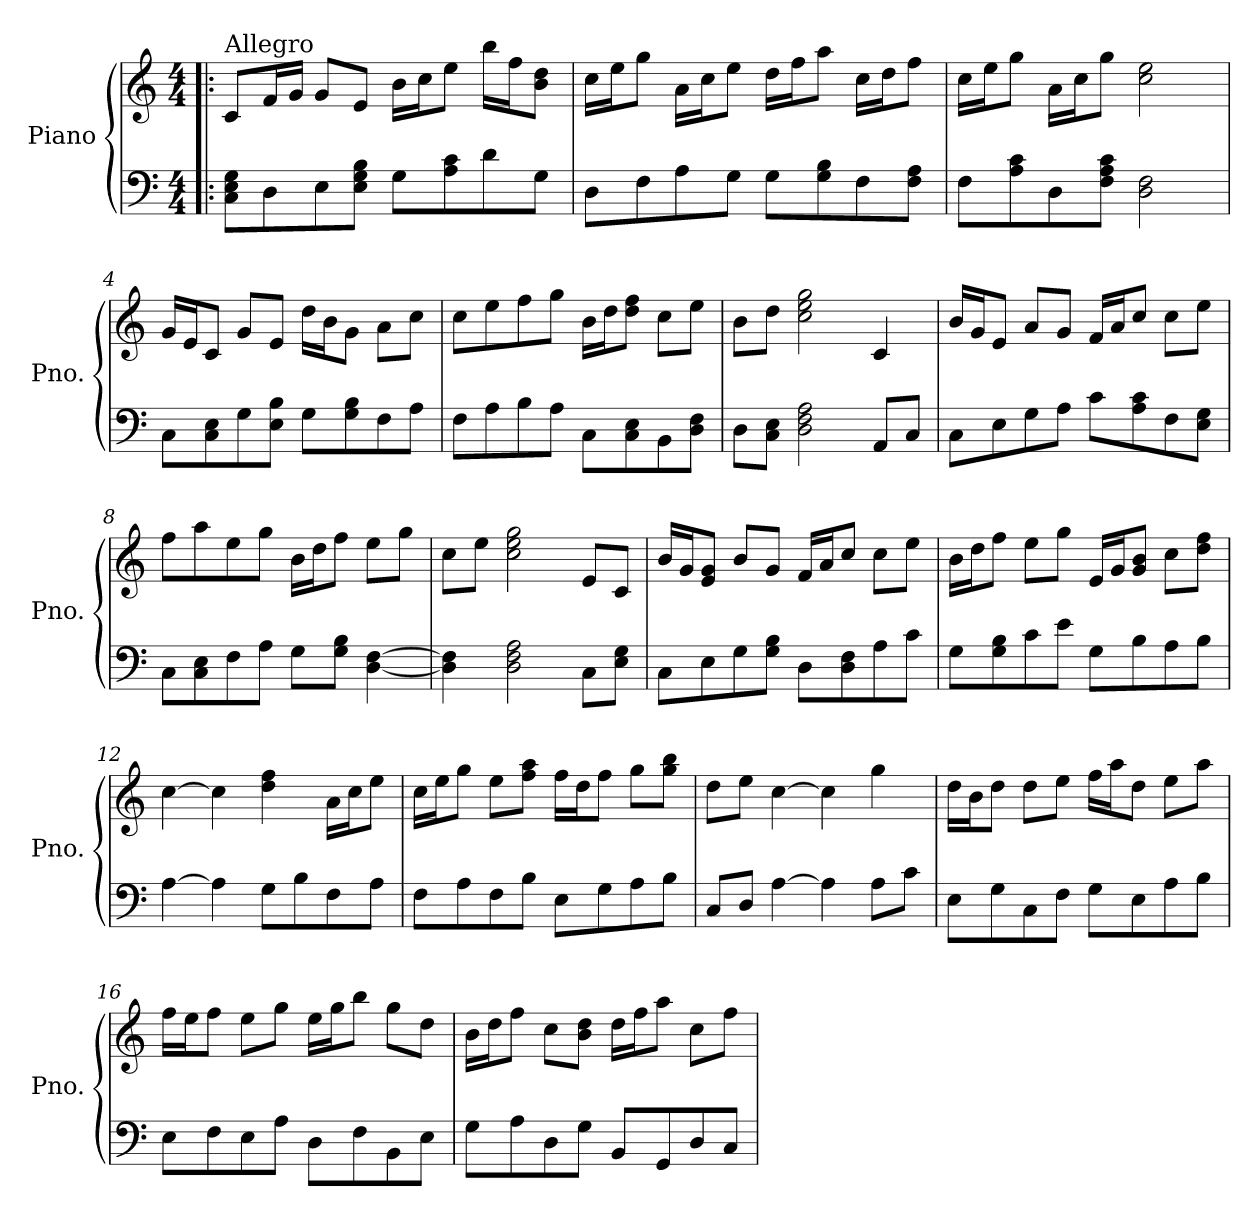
**kern	**kern
*part1	*part1
*staff2	*staff1
*I"Piano	*
*I'Pno.	*
*clefF4	*clefG2
*k[]	*k[]
*M4/4	*M4/4
*MM120	*MM120
=1!|:	=1!|:
!	!LO:TX:a:t=Allegro
8C\ 8E\ 8G\L	8c/L
8D\	16f/L
.	16g/JJ
8E\	8g/L
8E\ 8G\ 8B\J	8e/J
8G\L	16b\LL
.	16cc\J
8A\ 8c\	8ee\J
8d\	16bb\LL
.	16ff\J
8G\J	8b\ 8dd\J
=2	=2
8D\L	16cc\LL
.	16ee\J
8F\	8gg\J
8A\	16a\LL
.	16cc\J
8G\J	8ee\J
8G\L	16dd\LL
.	16ff\J
8G\ 8B\	8aa\J
8F\	16cc\LL
.	16dd\J
8F\ 8A\J	8ff\J
=3	=3
8F\L	16cc\LL
.	16ee\J
8A\ 8c\	8gg\J
8D\	16a\LL
.	16cc\J
8F\ 8A\ 8c\J	8gg\J
2D\ 2F\	2cc\ 2ee\
=4	=4
8C\L	16g/LL
.	16e/J
8C\ 8E\	8c/J
8G\	8g/L
8E\ 8B\J	8e/J
8G\L	16dd\LL
.	16b\J
8G\ 8B\	8g\J
8F\	8a\L
8A\J	8cc\J
!!LO:LB:g=z
=5	=5
8F\L	8cc\L
8A\	8ee\
8B\	8ff\
8A\J	8gg\J
8C\L	16b\LL
.	16dd\J
8C\ 8E\	8dd\ 8ff\J
8BB\	8cc\L
8D\ 8F\J	8ee\J
=6	=6
8D\L	8b\L
8C\ 8E\J	8dd\J
2D\ 2F\ 2A\	2cc\ 2ee\ 2gg\
8AA/L	4c/
8C/J	.
=7	=7
8C\L	16b/LL
.	16g/J
8E\	8e/J
8G\	8a/L
8A\J	8g/J
8c\L	16f/LL
.	16a/J
8A\ 8c\	8cc/J
8F\	8cc\L
8E\ 8G\J	8ee\J
=8	=8
8C\L	8ff\L
8C\ 8E\	8aa\
8F\	8ee\
8A\J	8gg\J
8G\L	16b\LL
.	16dd\J
8G\ 8B\J	8ff\J
[4D\ [4F\	8ee\L
.	8gg\J
=9	=9
4D\] 4F\]	8cc\L
.	8ee\J
2D\ 2F\ 2A\	2cc\ 2ee\ 2gg\
8C\L	8e/L
8E\ 8G\J	8c/J
!!LO:LB:g=z
=10	=10
8C\L	16b/LL
.	16g/J
8E\	8e/ 8g/J
8G\	8b/L
8G\ 8B\J	8g/J
8D\L	16f/LL
.	16a/J
8D\ 8F\	8cc/J
8A\	8cc\L
8c\J	8ee\J
=11	=11
8G\L	16b\LL
.	16dd\J
8G\ 8B\	8ff\J
8c\	8ee\L
8e\J	8gg\J
8G\L	16e/LL
.	16g/J
8B\	8g/ 8b/J
8A\	8cc\L
8B\J	8dd\ 8ff\J
=12	=12
[4A\	[4cc\
4A\]	4cc\]
8G\L	4dd\ 4ff\
8B\	.
8F\	16a\LL
.	16cc\J
8A\J	8ee\J
=13	=13
8F\L	16cc\LL
.	16ee\J
8A\	8gg\J
8F\	8ee\L
8B\J	8ff\ 8aa\J
8E\L	16ff\LL
.	16dd\J
8G\	8ff\J
8A\	8gg\L
8B\J	8gg\ 8bb\J
=14	=14
8C/L	8dd\L
8D/J	8ee\J
[4A\	[4cc\
4A\]	4cc\]
8A\L	4gg\
8c\J	.
!!LO:LB:g=z
=15	=15
8E\L	16dd\LL
.	16b\J
8G\	8dd\J
8C\	8dd\L
8F\J	8ee\J
8G\L	16ff\LL
.	16aa\J
8E\	8dd\J
8A\	8ee\L
8B\J	8aa\J
=16	=16
8E\L	16ff\LL
.	16ee\J
8F\	8ff\J
8E\	8ee\L
8A\J	8gg\J
8D\L	16ee\LL
.	16gg\J
8F\	8bb\J
8BB\	8gg\L
8E\J	8dd\J
=17	=17
8G\L	16b\LL
.	16dd\J
8A\	8ff\J
8D\	8cc\L
8G\J	8b\ 8dd\J
8BB/L	16dd\LL
.	16ff\J
8GG/	8aa\J
8D/	8cc\L
8C/J	8ff\J
=	=
*-	*-
